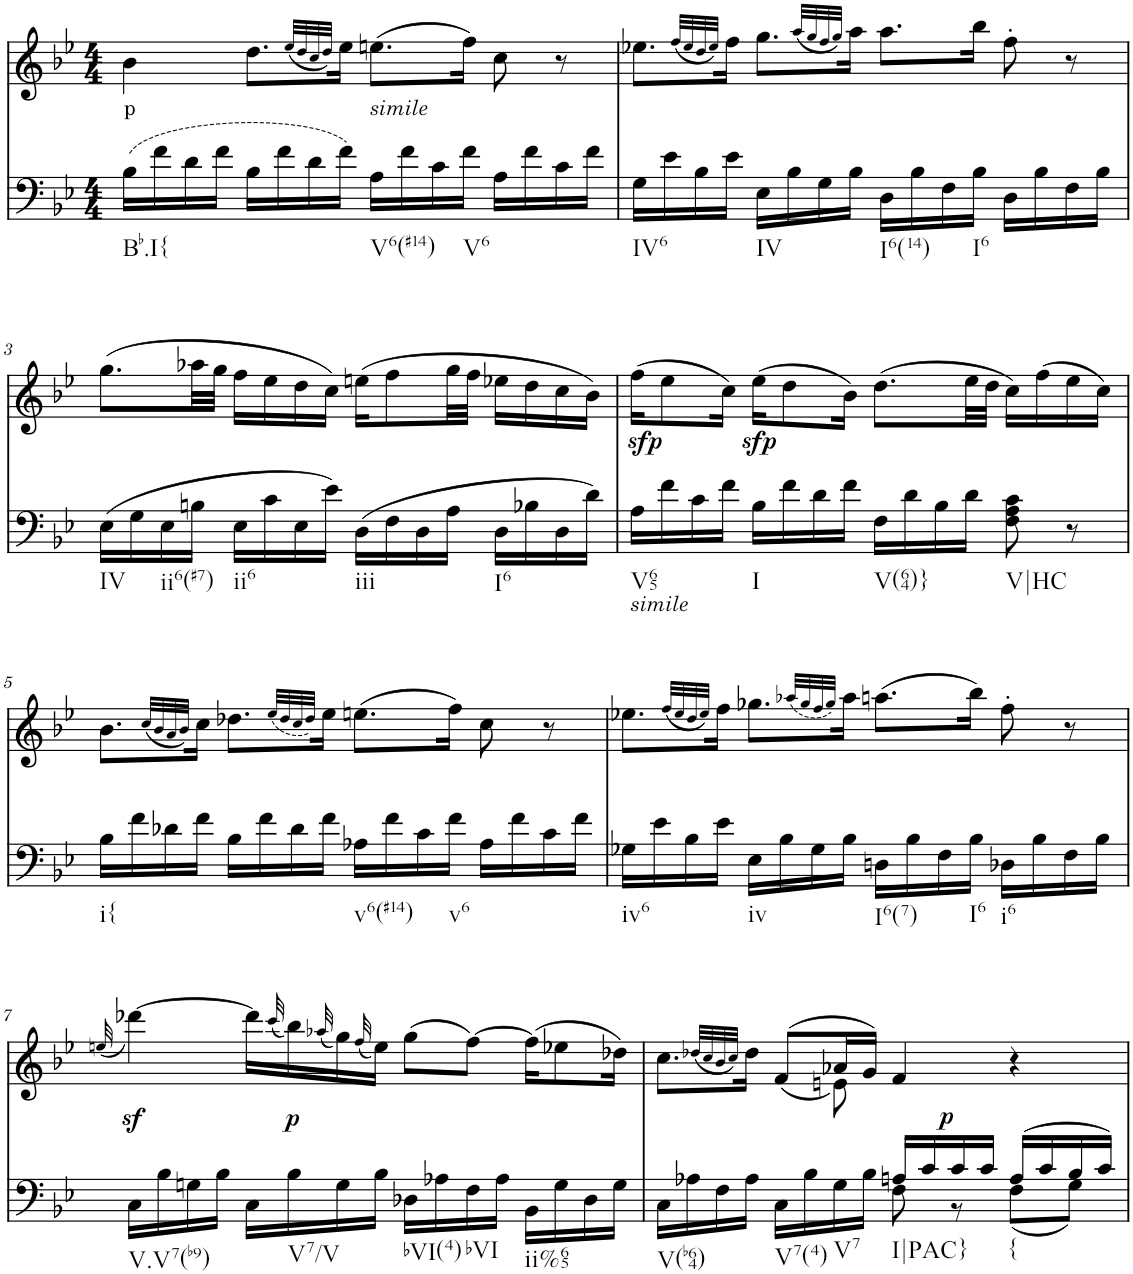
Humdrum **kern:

**kern	**kern	**text	**dynam
*part2	*part1	*part1	*part1
*staff2	*staff1	*staff1	*staff1
*I"Piano	*I"Piano	*	*
*I'Pno	*I'Pno	*	*
*clefF4	*clefG2	*	*
*k[b-e-]	*k[b-e-]	*	*
*B-:	*B-:	*	*
*M4/4	*M4/4	*	*
=1	=1	=1	=1
!LO:TX:b:t=Bb.I{	!	!	!
!	!	!LO:LY:b	!
(16B-\LL	4b-\	p	.
16f\	.	.	.
16d\	.	.	.
16f\JJ	.	.	.
16B-\LL	8.dd\L	.	.
16f\	.	.	.
16d\	.	.	.
.	(32qee-/LLL	.	.
.	32qdd/	.	.
.	32qcc/	.	.
.	32qdd/JJJ)	.	.
16f\JJ)	16ee-\Jk	.	.
!	!LO:TX:b:i:t=simile	!	!
!LO:TX:b:t=V6(#14)	!	!	!
16A\LL	(8.een\L	.	.
16f\	.	.	.
16c\	.	.	.
!LO:TX:b:t=V6	!	!	!
16f\JJ	16ff\Jk)	.	.
16A\LL	8cc\	.	.
16f\	.	.	.
16c\	8r	.	.
16f\JJ	.	.	.
=2	=2	=2	=2
!LO:TX:b:t=IV6	!	!	!
16G\LL	8.ee-X\L	.	.
16e-\	.	.	.
16B-\	.	.	.
.	(32qff/LLL	.	.
.	32qee-/	.	.
.	32qdd/	.	.
.	32qee-/JJJ)	.	.
16e-\JJ	16ff\Jk	.	.
!LO:TX:b:t=IV	!	!	!
16E-\LL	8.gg\L	.	.
16B-\	.	.	.
16G\	.	.	.
.	(32qaa/LLL	.	.
.	32qgg/	.	.
.	32qff/	.	.
.	32qgg/JJJ)	.	.
16B-\JJ	16aa\Jk	.	.
!LO:TX:b:t=I6(14)	!	!	!
16D\LL	8.aa\L	.	.
16B-\	.	.	.
16F\	.	.	.
!LO:TX:b:t=I6	!	!	!
16B-\JJ	16bb-\Jk	.	.
16D\LL	8ff'\	.	.
16B-\	.	.	.
16F\	8r	.	.
16B-\JJ	.	.	.
!!LO:LB:g=z
=3	=3	=3	=3
!LO:TX:b:t=IV	!	!	!
(16E-\LL	(8.gg\L	.	.
16G\	.	.	.
!LO:TX:b:t=ii6(#7)	!	!	!
16E-\	.	.	.
16Bn\JJ	32aa-X\LL	.	.
.	32gg\JJJ	.	.
!LO:TX:b:t=ii6	!	!	!
16E-\LL	16ff\LL	.	.
16c\	16ee-\	.	.
16E-\	16dd\	.	.
16e-\JJ)	16cc\JJ)	.	.
!LO:TX:b:t=iii	!	!	!
(16D\LL	(16een\KL	.	.
16F\	8ff\	.	.
16D\	.	.	.
16A\JJ	32gg\LL	.	.
.	32ff\JJJ	.	.
!LO:TX:b:t=I6	!	!	!
16D\LL	16ee-X\LL	.	.
16B-X\	16dd\	.	.
16D\	16cc\	.	.
16d\JJ)	16b-\JJ)	.	.
=4	=4	=4	=4
!LO:TX:b:i:t=simile	!	!	!
!LO:TX:b:t=V65	!	!	!
!	!	!	!LO:DY:b
16A\LL	(16ff\KL	.	sfp
16f\	8ee-\	.	.
16c\	.	.	.
16f\JJ	16cc\Jk)	.	.
!LO:TX:b:t=I	!	!	!
!	!	!	!LO:DY:b
16B-\LL	(16ee-\KL	.	sfp
16f\	8dd\	.	.
16d\	.	.	.
16f\JJ	16b-\Jk)	.	.
!LO:TX:b:t=V(64)}	!	!	!
16F\LL	(8.dd\L	.	.
16d\	.	.	.
16B-\	.	.	.
16d\JJ	32ee-\LL	.	.
.	32dd\JJJ	.	.
!LO:TX:b:t=V|HC	!	!	!
8F\ 8A\ 8c\	16cc\LL)	.	.
.	(16ff\	.	.
8r	16ee-\	.	.
.	16cc\JJ)	.	.
!!LO:LB:g=z
=5	=5	=5	=5
!LO:TX:b:t=i{	!	!	!
16B-\LL	8.b-\L	.	.
16f\	.	.	.
16d-X\	.	.	.
.	(32qcc/LLL	.	.
.	32qb-/	.	.
.	32qa/	.	.
.	32qb-/JJJ)	.	.
16f\JJ	16cc\Jk	.	.
16B-\LL	8.dd-X\L	.	.
16f\	.	.	.
16d-\	.	.	.
.	(32qee-/LLL	.	.
.	32qdd-/	.	.
.	32qcc/	.	.
.	32qdd-/JJJ)	.	.
16f\JJ	16ee-\Jk	.	.
!LO:TX:b:t=v6(#14)	!	!	!
16A-X\LL	(8.een\L	.	.
16f\	.	.	.
16c\	.	.	.
!LO:TX:b:t=v6	!	!	!
16f\JJ	16ff\Jk)	.	.
16A-\LL	8cc\	.	.
16f\	.	.	.
16c\	8r	.	.
16f\JJ	.	.	.
=6	=6	=6	=6
!LO:TX:b:t=iv6	!	!	!
16G-X\LL	8.ee-X\L	.	.
16e-\	.	.	.
16B-\	.	.	.
.	(32qff/LLL	.	.
.	32qee-/	.	.
.	32qdd/	.	.
.	32qee-/JJJ)	.	.
16e-\JJ	16ff\Jk	.	.
!LO:TX:b:t=iv	!	!	!
16E-\LL	8.gg-X\L	.	.
16B-\	.	.	.
16G-\	.	.	.
.	(32qaa-X/LLL	.	.
.	32qgg-/	.	.
.	32qff/	.	.
.	32qgg-/JJJ)	.	.
16B-\JJ	16aa-\Jk	.	.
!LO:TX:b:t=I6(7)	!	!	!
16Dn\LL	(8.aan\L	.	.
16B-\	.	.	.
16F\	.	.	.
!LO:TX:b:t=I6	!	!	!
16B-\JJ	16bb-\Jk)	.	.
!LO:TX:b:t=i6	!	!	!
16D-X\LL	8ff'\	.	.
16B-\	.	.	.
16F\	8r	.	.
16B-\JJ	.	.	.
!!LO:LB:g=z
=7	=7	=7	=7
.	(32qeen/	.	.
!LO:TX:b:t=V.V7(b9)	!	!	!
16C\LL	[4ddd-Xz<\)	.	.
16B-\	.	.	.
16Gn\	.	.	.
16B-\JJ	.	.	.
16C\LL	16ddd-\LL]	.	.
.	(32qccc/	.	.
!LO:TX:b:t=V7/V	!	!	!
!	!	!	!LO:DY:b
16B-\	16bb-\)	.	p
.	(32qaa-X/	.	.
16G\	16gg\)	.	.
.	(32qff/	.	.
16B-\JJ	16ee\JJ)	.	.
!LO:TX:b:t=bVI(4)	!	!	!
16D-X\LL	(8gg\L	.	.
16A-X\	.	.	.
!LO:TX:b:t=bVI	!	!	!
16F\	[8ff\J)	.	.
16A-\JJ	.	.	.
!LO:TX:b:t=ii%65	!	!	!
16BB-\LL	(16ff\KL]	.	.
16G\	8ee-X\	.	.
16D-\	.	.	.
16G\JJ	16dd-X\Jk)	.	.
=8	=8	=8	=8
*^	*^	*	*
!LO:TX:b:t=V(b64)	!	!	!	!	!
16C\LL	2ryy	8.cc\L	4.ryy	.	.
16A-X\	.	.	.	.	.
16F\	.	.	.	.	.
.	.	(32qdd-X/LLL	.	.	.
.	.	32qcc/	.	.	.
.	.	32qb-/	.	.	.
.	.	32qcc/JJJ)	.	.	.
16A-\JJ	.	16dd-\Jk	.	.	.
!LO:TX:b:t=V7(4)	!	!	!	!	!
16C\LL	.	((<8f/L	.	.	.
16B-\	.	.	.	.	.
!LO:TX:b:t=V7	!	!	!	!	!
16G\	.	16a-X/L	8en\)	.	.
16B-\JJ	.	16g/JJ)	.	.	.
!LO:TX:b:t=I|PAC}	!	!	!	!	!
!	!	!	!	!	!LO:DY:b
16An/LL	8F\	4f/	2ryy	.	p
16c/	.	.	.	.	.
16c/	8r	.	.	.	.
16c/JJ	.	.	.	.	.
!LO:TX:b:t={	!	!	!	!	!
(16A/LL	(8F\L	4r	.	.	.
16c/	.	.	.	.	.
16B-/	8G\J)	.	.	.	.
16c/JJ)	.	.	.	.	.
*v	*v	*	*	*	*
*	*v	*v	*	*
=	=	=	=
*-	*-	*-	*-
